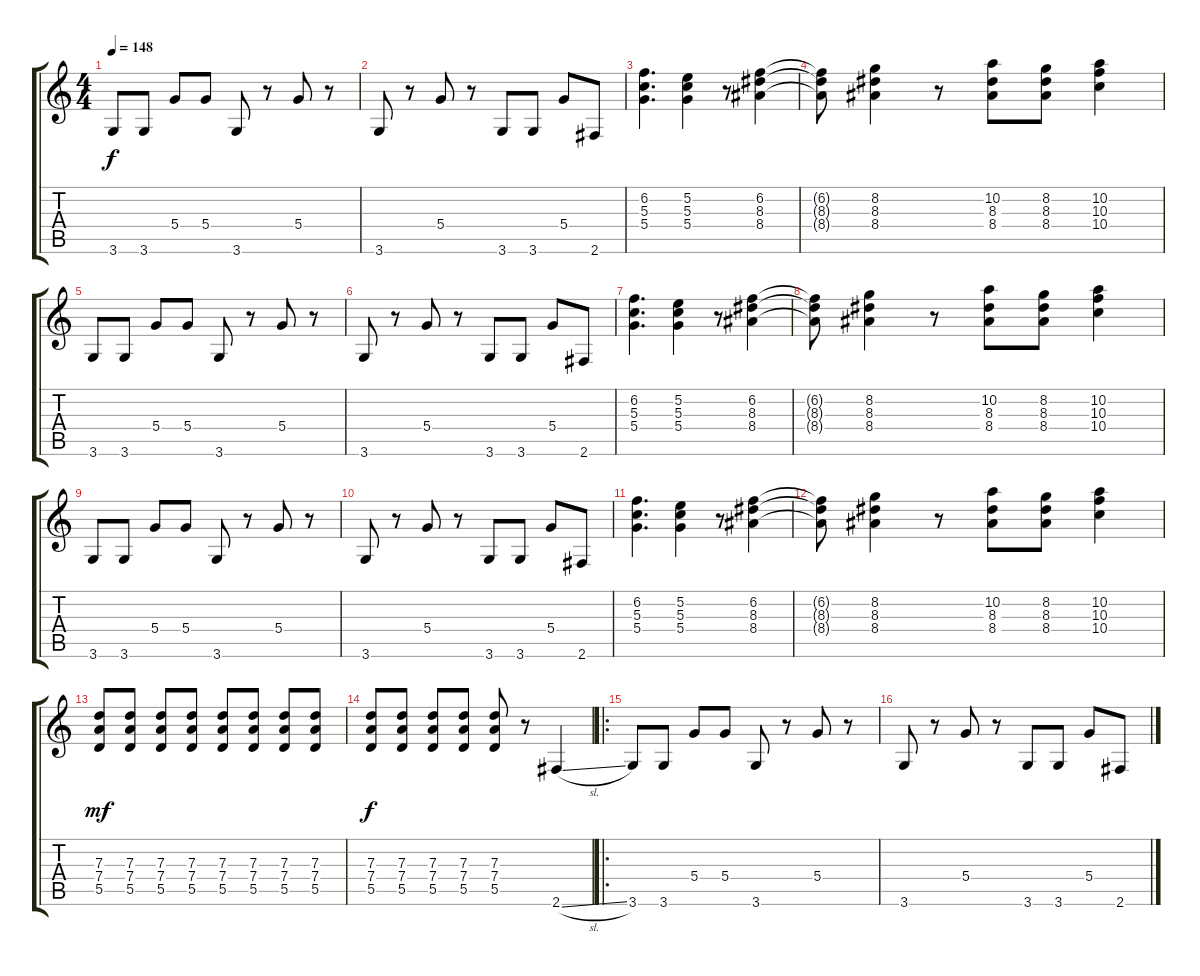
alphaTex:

\track "" {instrument distortionguitar}
\staff {score tabs}
\tuning (E4 B3 G3 D3 A2 E2) {hide}
\ts (4 4)
\tempo 148
\clef g2
\ks c
3.6.8{dy f} 3.6.8 5.4.8 5.4.8 3.6.8 r.8 5.4.8 r.8 |
3.6.8 r.8 5.4.8 r.8 3.6.8 3.6.8 5.4.8 2.6.8 |
(6.2 5.3 5.4).4{d} (5.2 5.3 5.4).4 r.8 (6.2 8.3 8.4).4 |
(6.2{t} 8.3{t} 8.4{t}).8 (8.2 8.3 8.4).4 r.8 (10.2 8.3 8.4).8 (8.2 8.3 8.4).8 (10.2 10.3 10.4).4 |
3.6.8 3.6.8 5.4.8 5.4.8 3.6.8 r.8 5.4.8 r.8 |
3.6.8 r.8 5.4.8 r.8 3.6.8 3.6.8 5.4.8 2.6.8 |
(6.2 5.3 5.4).4{d} (5.2 5.3 5.4).4 r.8 (6.2 8.3 8.4).4 |
(6.2{t} 8.3{t} 8.4{t}).8 (8.2 8.3 8.4).4 r.8 (10.2 8.3 8.4).8 (8.2 8.3 8.4).8 (10.2 10.3 10.4).4 |
3.6.8 3.6.8 5.4.8 5.4.8 3.6.8 r.8 5.4.8 r.8 |
3.6.8 r.8 5.4.8 r.8 3.6.8 3.6.8 5.4.8 2.6.8 |
(6.2 5.3 5.4).4{d} (5.2 5.3 5.4).4 r.8 (6.2 8.3 8.4).4 |
(6.2{t} 8.3{t} 8.4{t}).8 (8.2 8.3 8.4).4 r.8 (10.2 8.3 8.4).8 (8.2 8.3 8.4).8 (10.2 10.3 10.4).4 |
(7.3 7.4 5.5).8{dy mf} (7.3 7.4 5.5).8 (7.3 7.4 5.5).8 (7.3 7.4 5.5).8 (7.3 7.4 5.5).8 (7.3 7.4 5.5).8 (7.3 7.4 5.5).8 (7.3 7.4 5.5).8 |
(7.3 7.4 5.5).8{dy f} (7.3 7.4 5.5).8 (7.3 7.4 5.5).8 (7.3 7.4 5.5).8 (7.3 7.4 5.5).8 r.8 2.6{sl}.4 |
\ro
3.6.8 3.6.8 5.4.8 5.4.8 3.6.8 r.8 5.4.8 r.8 |
3.6.8 r.8 5.4.8 r.8 3.6.8 3.6.8 5.4.8 2.6{sl}.8
